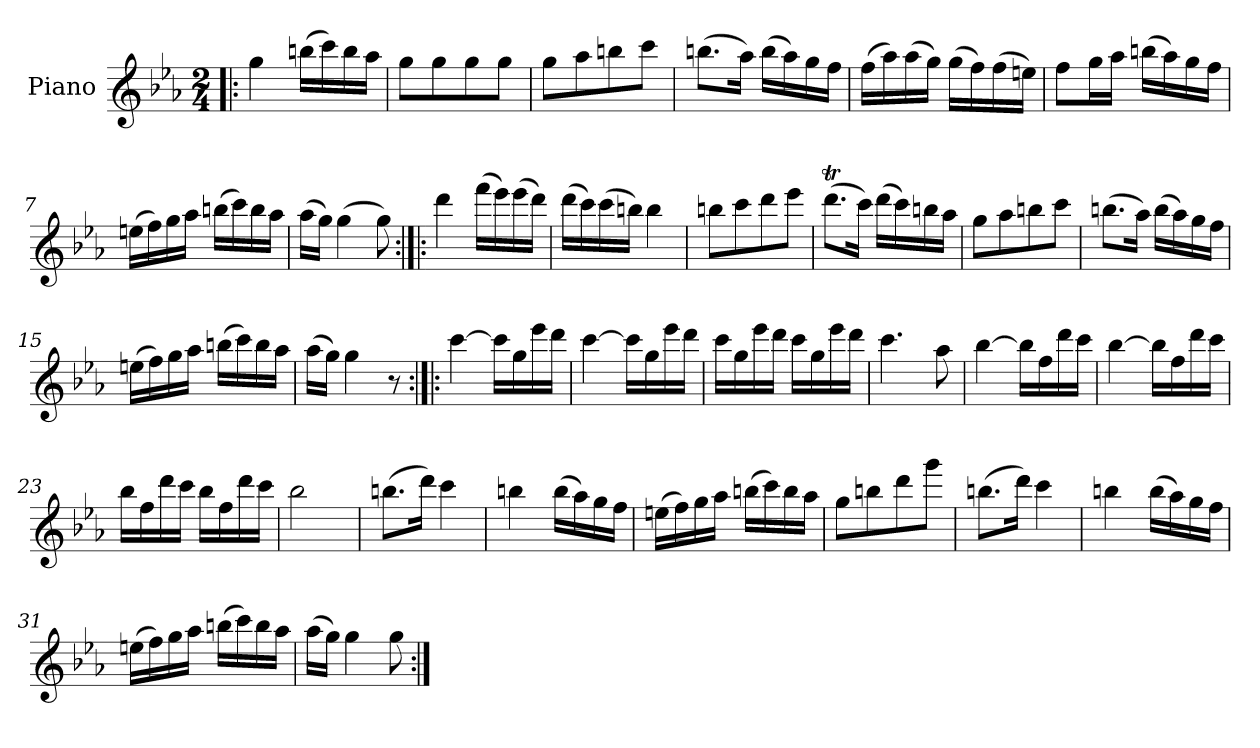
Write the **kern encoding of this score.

**kern
*part1
*staff1
*I"Piano
*I'Pno.
*clefG2
*k[b-e-a-]
*c:
*M2/4
=1!|:
4gg\
(>16bbn\LL
16ccc\)
16bb\
16aa-\JJ
=2
8gg\L
8gg\
8gg\
8gg\J
=3
8gg\L
8aa-\
8bbn\
8ccc\J
=4
(>8.bbn\L
16aa-\Jk)
(>16bb\LL
16aa-\)
16gg\
16ff\JJ
=5
(>16ff\LL
16aa-\)
(>16aa-\
16gg\JJ)
(>16gg\LL
16ff\)
(>16ff\
16een\JJ)
!!LO:LB:g=z
=6
8ff\L
16gg\L
16aa-\JJ
(>16bbn\LL
16aa-\)
16gg\
16ff\JJ
=7
(>16een\LL
16ff\)
16gg\
16aa-\JJ
(>16bbn\LL
16ccc\)
16bb\
16aa-\JJ
=8
(>16aa-\LL
16gg\JJ)
(>4gg\
8gg\)
=9:|!|:
4ddd\
(>16fff\LL
16eee-\)
(>16eee-\
16ddd\JJ)
=10
(>16ddd\LL
16ccc\)
(>16ccc\
16bbn\JJ)
4bb\
!!LO:LB:g=z
=11
8bbn\L
8ccc\
8ddd\
8eee-\J
=12
(>8.dddt\L
16ccc\Jk)
(>16ddd\LL
16ccc\)
16bbn\
16aa-\JJ
=13
8gg\L
8aa-\
8bbn\
8ccc\J
=14
(>8.bbn\L
16aa-\Jk)
(>16bb\LL
16aa-\)
16gg\
16ff\JJ
=15
(>16een\LL
16ff\)
16gg\
16aa-\JJ
(>16bbn\LL
16ccc\)
16bb\
16aa-\JJ
!!LO:LB:g=z
=16
(>16aa-\LL
16gg\JJ)
4gg\
8r
=17:|!|:
[4ccc\
16ccc\LL]
16gg\
16eee-\
16ddd\JJ
=18
[4ccc\
16ccc\LL]
16gg\
16eee-\
16ddd\JJ
=19
16ccc\LL
16gg\
16eee-\
16ddd\JJ
16ccc\LL
16gg\
16eee-\
16ddd\JJ
=20
4.ccc\
8aa-\
=21
[4bb-\
16bb-\LL]
16ff\
16ddd\
16ccc\JJ
!!LO:LB:g=z
=22
[4bb-\
16bb-\LL]
16ff\
16ddd\
16ccc\JJ
=23
16bb-\LL
16ff\
16ddd\
16ccc\JJ
16bb-\LL
16ff\
16ddd\
16ccc\JJ
=24
2bb-\
=25
(>8.bbn\L
16ddd\Jk)
4ccc\
=26
4bbn\
(>16bb\LL
16aa-\)
16gg\
16ff\JJ
=27
(>16een\LL
16ff\)
16gg\
16aa-\JJ
(>16bbn\LL
16ccc\)
16bb\
16aa-\JJ
!!LO:LB:g=z
=28
8gg\L
8bbn\
8ddd\
8ggg\J
=29
(>8.bbn\L
16ddd\Jk)
4ccc\
=30
4bbn\
(>16bb\LL
16aa-\)
16gg\
16ff\JJ
=31
(>16een\LL
16ff\)
16gg\
16aa-\JJ
(>16bbn\LL
16ccc\)
16bb\
16aa-\JJ
=32
(>16aa-\LL
16gg\JJ)
4gg\
8gg\
=:|!
*-
